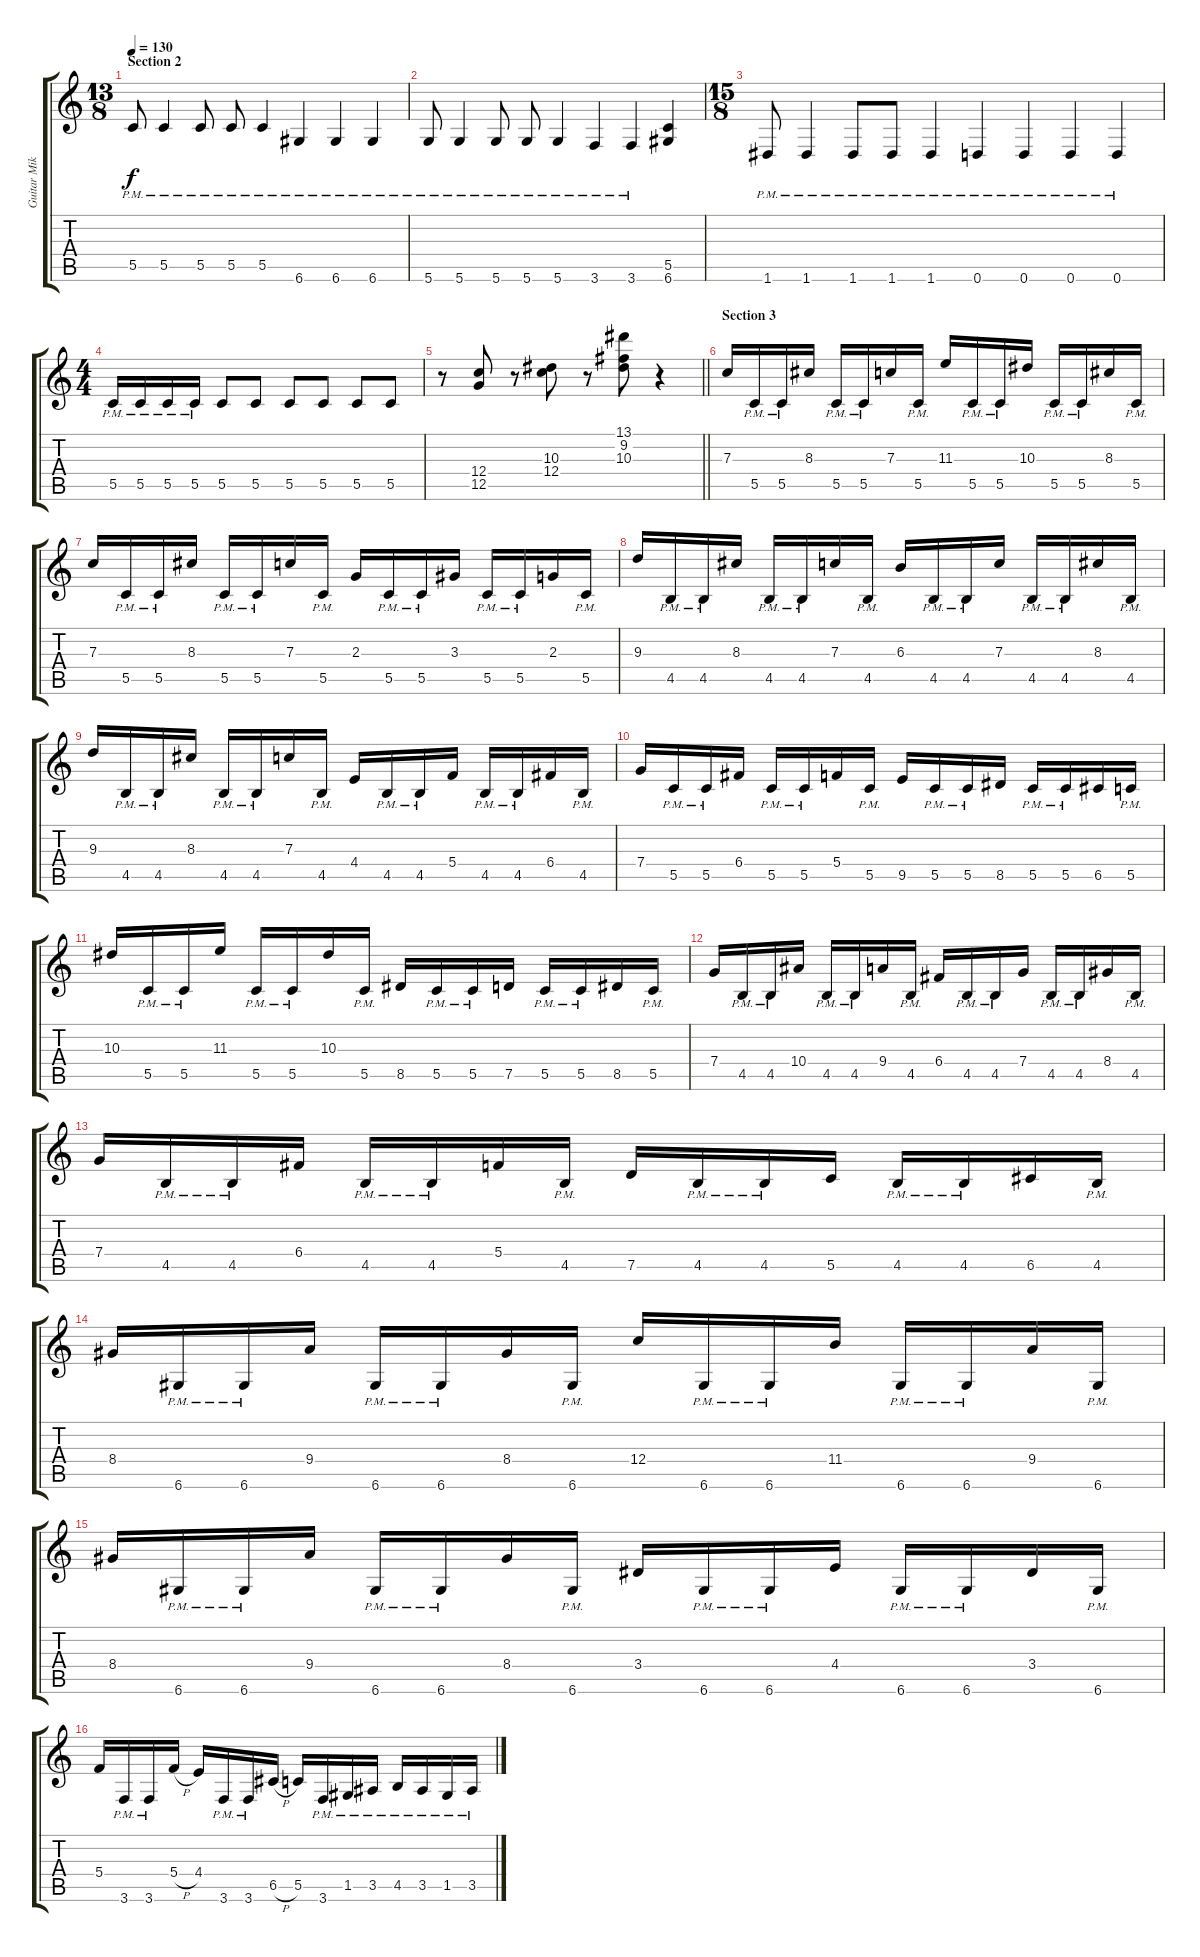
\track ("Guitar Mika" "Guitar Mik") {instrument overdrivenguitar}
\staff {score tabs}
\tuning (D4 A3 F3 C3 G2 D2) {hide}
\ts (13 8)
\section ("" "Section 2")
\tempo 130
\clef g2
\ks c
5.5{pm}.8{dy f} 5.5{pm}.4 5.5{pm}.8 5.5{pm}.8 5.5{pm}.4 6.6{pm}.4 6.6{pm}.4 6.6{pm}.4 |
5.6{pm}.8 5.6{pm}.4 5.6{pm}.8 5.6{pm}.8 5.6{pm}.4 3.6{pm}.4 3.6{pm}.4 (5.5 6.6).4 |
\ts (15 8)
1.6{pm}.8 1.6{pm}.4 1.6{pm}.8 1.6{pm}.8 1.6{pm}.4 0.6{pm}.4 0.6{pm}.4 0.6{pm}.4 0.6{pm}.4 |
\ts (4 4)
5.5{pm}.16 5.5{pm}.16 5.5{pm}.16 5.5{pm}.16 5.5.8 5.5.8 5.5.8 5.5.8 5.5.8 5.5.8 |
\barLineRight lightlight
r.8 (12.4 12.5).8 r.8 (10.3 12.4).8 r.8 (13.1 9.2 10.3).8 r.4 |
\section ("" "Section 3")
7.3.16 5.5{pm}.16 5.5{pm}.16 8.3.16 5.5{pm}.16 5.5{pm}.16 7.3.16 5.5{pm}.16 11.3.16 5.5{pm}.16 5.5{pm}.16 10.3.16 5.5{pm}.16 5.5{pm}.16 8.3.16 5.5{pm}.16 |
7.3.16 5.5{pm}.16 5.5{pm}.16 8.3.16 5.5{pm}.16 5.5{pm}.16 7.3.16 5.5{pm}.16 2.3.16 5.5{pm}.16 5.5{pm}.16 3.3.16 5.5{pm}.16 5.5{pm}.16 2.3.16 5.5{pm}.16 |
9.3.16 4.5{pm}.16 4.5{pm}.16 8.3.16 4.5{pm}.16 4.5{pm}.16 7.3.16 4.5{pm}.16 6.3.16 4.5{pm}.16 4.5{pm}.16 7.3.16 4.5{pm}.16 4.5{pm}.16 8.3.16 4.5{pm}.16 |
9.3.16 4.5{pm}.16 4.5{pm}.16 8.3.16 4.5{pm}.16 4.5{pm}.16 7.3.16 4.5{pm}.16 4.4.16 4.5{pm}.16 4.5{pm}.16 5.4.16 4.5{pm}.16 4.5{pm}.16 6.4.16 4.5{pm}.16 |
7.4.16 5.5{pm}.16 5.5{pm}.16 6.4.16 5.5{pm}.16 5.5{pm}.16 5.4.16 5.5{pm}.16 9.5.16 5.5{pm}.16 5.5{pm}.16 8.5.16 5.5{pm}.16 5.5{pm}.16 6.5.16 5.5{pm}.16 |
10.3.16 5.5{pm}.16 5.5{pm}.16 11.3.16 5.5{pm}.16 5.5{pm}.16 10.3.16 5.5{pm}.16 8.5.16 5.5{pm}.16 5.5{pm}.16 7.5.16 5.5{pm}.16 5.5{pm}.16 8.5.16 5.5{pm}.16 |
7.4.16 4.5{pm}.16 4.5{pm}.16 10.4.16 4.5{pm}.16 4.5{pm}.16 9.4.16 4.5{pm}.16 6.4.16 4.5{pm}.16 4.5{pm}.16 7.4.16 4.5{pm}.16 4.5{pm}.16 8.4.16 4.5{pm}.16 |
7.4.16 4.5{pm}.16 4.5{pm}.16 6.4.16 4.5{pm}.16 4.5{pm}.16 5.4.16 4.5{pm}.16 7.5.16 4.5{pm}.16 4.5{pm}.16 5.5.16 4.5{pm}.16 4.5{pm}.16 6.5.16 4.5{pm}.16 |
8.4.16 6.6{pm}.16 6.6{pm}.16 9.4.16 6.6{pm}.16 6.6{pm}.16 8.4.16 6.6{pm}.16 12.4.16 6.6{pm}.16 6.6{pm}.16 11.4.16 6.6{pm}.16 6.6{pm}.16 9.4.16 6.6{pm}.16 |
8.4.16 6.6{pm}.16 6.6{pm}.16 9.4.16 6.6{pm}.16 6.6{pm}.16 8.4.16 6.6{pm}.16 3.4.16 6.6{pm}.16 6.6{pm}.16 4.4.16 6.6{pm}.16 6.6{pm}.16 3.4.16 6.6{pm}.16 |
5.4.16 3.6{pm}.16 3.6{pm}.16 5.4{h}.16 4.4.16 3.6{pm}.16 3.6{pm}.16 6.5{h}.16 5.5.16 3.6{pm}.16 1.5{pm}.16 3.5{pm}.16 4.5{pm}.16 3.5{pm}.16 1.5{pm}.16 3.5{pm}.16
